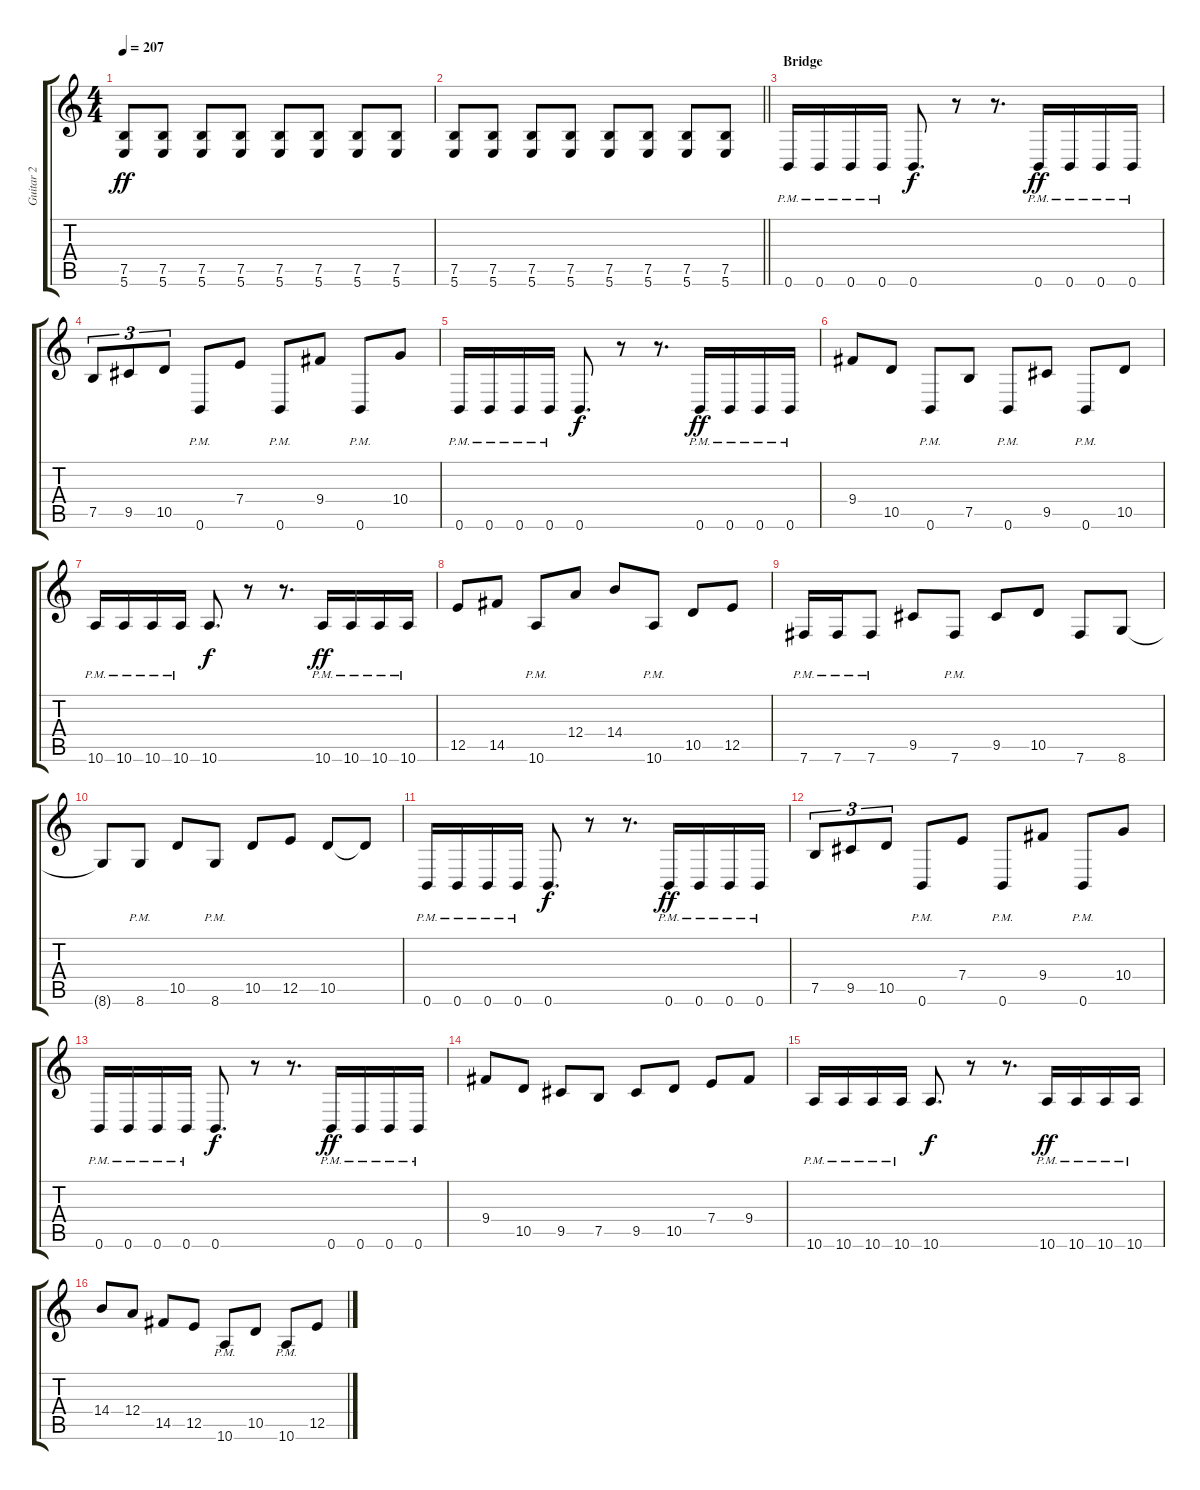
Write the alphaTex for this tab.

\track ("Guitar 2" "Guitar 2") {instrument distortionguitar}
\staff {score tabs}
\tuning (B3 Gb3 D3 A2 E2 B1) {hide}
\ts (4 4)
\tempo 207
\clef g2
\ks c
(7.5 5.6).8{dy ff} (7.5 5.6).8 (7.5 5.6).8 (7.5 5.6).8 (7.5 5.6).8 (7.5 5.6).8 (7.5 5.6).8 (7.5 5.6).8 |
\barLineRight lightlight
(7.5 5.6).8 (7.5 5.6).8 (7.5 5.6).8 (7.5 5.6).8 (7.5 5.6).8 (7.5 5.6).8 (7.5 5.6).8 (7.5 5.6).8 |
\section ("" "Bridge")
0.6{pm}.16 0.6{pm}.16 0.6{pm}.16 0.6{pm}.16 0.6.8{d dy f} r.8 r.8{d} 0.6{pm}.16{dy ff} 0.6{pm}.16 0.6{pm}.16 0.6{pm}.16 |
7.5.8{tu (3 2)} 9.5.8{tu (3 2)} 10.5.8{tu (3 2)} 0.6{pm}.8 7.4.8 0.6{pm}.8 9.4.8 0.6{pm}.8 10.4.8 |
0.6{pm}.16 0.6{pm}.16 0.6{pm}.16 0.6{pm}.16 0.6.8{d dy f} r.8 r.8{d} 0.6{pm}.16{dy ff} 0.6{pm}.16 0.6{pm}.16 0.6{pm}.16 |
9.4.8 10.5.8 0.6{pm}.8 7.5.8 0.6{pm}.8 9.5.8 0.6{pm}.8 10.5.8 |
10.6{pm}.16 10.6{pm}.16 10.6{pm}.16 10.6{pm}.16 10.6.8{d dy f} r.8 r.8{d} 10.6{pm}.16{dy ff} 10.6{pm}.16 10.6{pm}.16 10.6{pm}.16 |
12.5.8 14.5.8 10.6{pm}.8 12.4.8 14.4.8 10.6{pm}.8 10.5.8 12.5.8 |
7.6{pm}.16 7.6{pm}.16 7.6{pm}.8 9.5.8 7.6{pm}.8 9.5.8 10.5.8 7.6.8 8.6.8 |
8.6{t}.8 8.6{pm}.8 10.5.8 8.6{pm}.8 10.5.8 12.5.8 10.5.8 10.5{t}.8 |
0.6{pm}.16 0.6{pm}.16 0.6{pm}.16 0.6{pm}.16 0.6.8{d dy f} r.8 r.8{d} 0.6{pm}.16{dy ff} 0.6{pm}.16 0.6{pm}.16 0.6{pm}.16 |
7.5.8{tu (3 2)} 9.5.8{tu (3 2)} 10.5.8{tu (3 2)} 0.6{pm}.8 7.4.8 0.6{pm}.8 9.4.8 0.6{pm}.8 10.4.8 |
0.6{pm}.16 0.6{pm}.16 0.6{pm}.16 0.6{pm}.16 0.6.8{d dy f} r.8 r.8{d} 0.6{pm}.16{dy ff} 0.6{pm}.16 0.6{pm}.16 0.6{pm}.16 |
9.4.8 10.5.8 9.5.8 7.5.8 9.5.8 10.5.8 7.4.8 9.4.8 |
10.6{pm}.16 10.6{pm}.16 10.6{pm}.16 10.6{pm}.16 10.6.8{d dy f} r.8 r.8{d} 10.6{pm}.16{dy ff} 10.6{pm}.16 10.6{pm}.16 10.6{pm}.16 |
14.4.8 12.4.8 14.5.8 12.5.8 10.6{pm}.8 10.5.8 10.6{pm}.8 12.5.8
